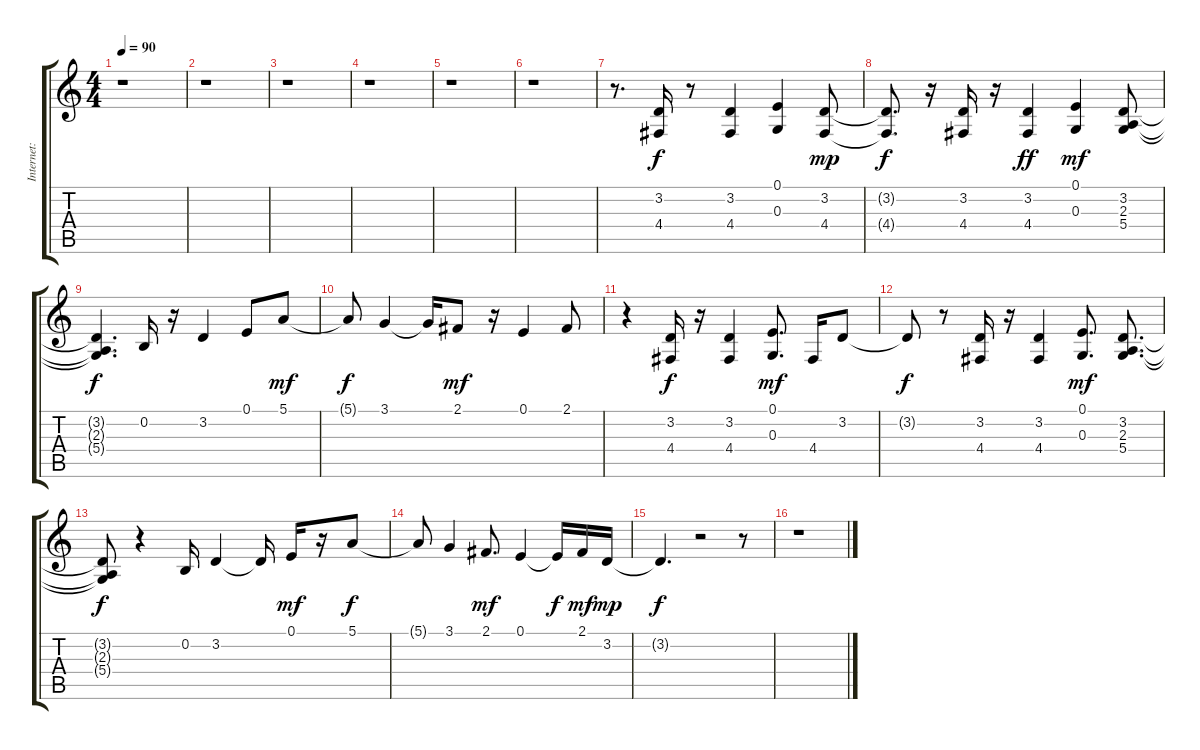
\track ("Internet:" "Internet:") {instrument choiraahs}
\staff {score tabs}
\tuning (E4 B3 G3 D3 A2 E2) {hide}
\ts (4 4)
\tempo 90
\clef g2
\ks c
r.1{dy f} |
r.1 |
r.1 |
r.1 |
r.1 |
r.1 |
r.8{d} (3.2 4.4).16 r.8 (3.2 4.4).4 (0.1 0.3).4 (3.2 4.4).8{dy mp} |
(3.2{t} 4.4{t}).8{d dy f} r.16 (3.2 4.4).16 r.16 (3.2 4.4).4{dy ff} (0.1 0.3).4{dy mf} (3.2 2.3 5.4).8 |
(3.2{t} 2.3{t} 5.4{t}).4{d dy f} 0.2.16 r.16 3.2.4 0.1.8 5.1.8{dy mf} |
5.1{t}.8{dy f} 3.1.4 3.1{t}.16 2.1.8{dy mf} r.16 0.1.4 2.1.8 |
r.4 (3.2 4.4).16{dy f} r.16 (3.2 4.4).4 (0.1 0.3).8{d dy mf} 4.4.16 3.2.8 |
3.2{t}.8{dy f} r.8 (3.2 4.4).16 r.16 (3.2 4.4).4 (0.1 0.3).8{d dy mf} (3.2 2.3 5.4).8{d} |
(3.2{t} 2.3{t} 5.4{t}).8{dy f} r.4 0.2.16 3.2.4 3.2{t}.16 0.1.16{dy mf} r.16 5.1.8{dy f} |
5.1{t}.8 3.1.4 2.1.8{d dy mf} 0.1.4 0.1{t}.16{dy f} 2.1.16{dy mf} 3.2.16{dy mp} |
3.2{t}.4{d dy f} r.2 r.8 |
r.1
